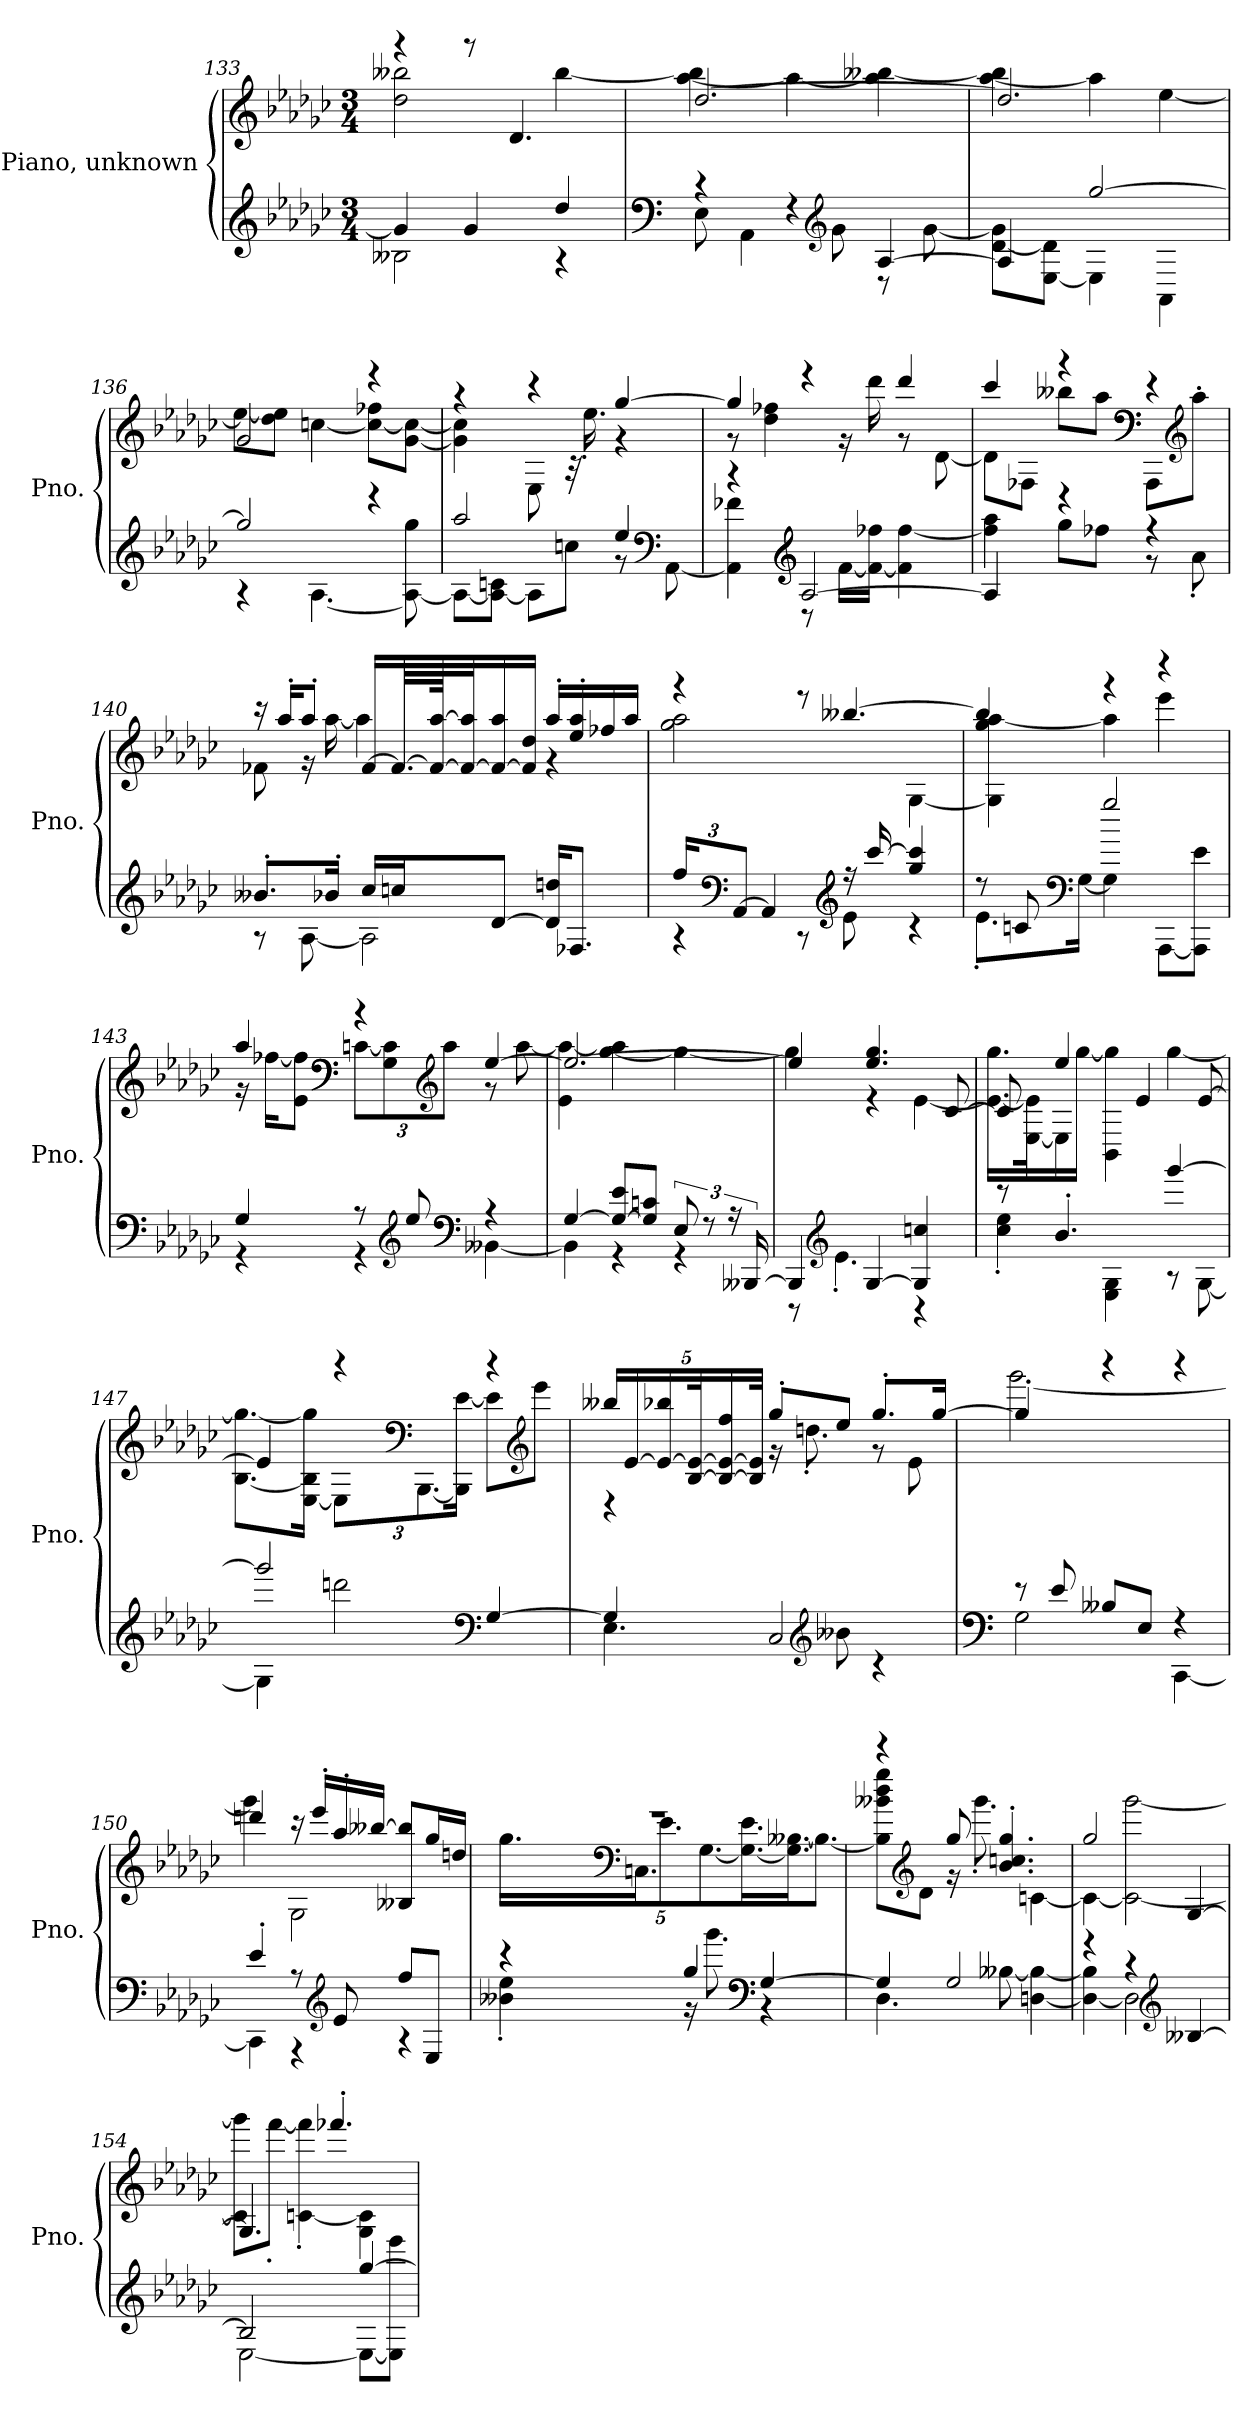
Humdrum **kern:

**kern	**kern
*part1	*part1
*staff2	*staff1
*I"Piano, unknown	*
*I'Pno.	*
*clefG2	*clefG2
*k[b-e-a-d-g-c-]	*k[b-e-a-d-g-c-]
*M3/4	*M3/4
=133	=133
*^	*^
4g-/]	2B--X\	4r	2dd-\ 2bb--X\
4g-/	.	8r	.
.	.	4.d-/	.
4dd-/	4r	.	[4bb--\
=134	=134	=134	=134
*clefF4	*	*	*
4r	8E-\	[2.dd-/	[4aa-\ 4bb--\]
.	4AA-\	.	.
4r	.	.	4aa-\_
*clefG2	*	*	*
.	8g-\	.	.
[4A-/	8r	.	4aa-\] [4bb--X\
.	[8g-\	.	.
!!LO:LB:g=z	!!
=135	=135	=135	=135
4A-/]	[8d-\ 8g-\]L	2.dd-/]	[4aa-\ 4bb--\]
.	[8E-\ 8d-\]J	.	.
[2gg-/	4E-\]	.	4aa-\]
.	4AA-\	.	[4ee-\
=136	=136	=136	=136
2gg-/]	4r	2g-/	8ee-\L_
.	.	.	8dd-\ 8ee-\]J
.	[4.A-\	.	[4ccn\
4r	.	4r	8cc\_ 8ff-X\L
.	8A-\_ 8gg-\	.	[8g-\ 8cc\_J
=137	=137	=137	=137
2aa-/	8A-\L_	4r	4g-\] 4cc\]
.	8A-\_ 8cn\J	.	.
.	8A-\L]	4r	8E-\
.	8ccn\J	.	32r
.	.	.	16.ee-'\
4ee-/	8r	[4gg-/	4r
*clefF4	*	*	*
.	[8AA-\	.	.
=138	=138	=138	=138
4r	4AA-\] 4f-X\	4gg-/]	8r
.	.	.	4dd-\ 4ff-X\
*clefG2	*	*	*
[2A-/	8r	4r	.
.	[16f-\LL	.	16r
.	16f-\_ 16ff-X\JJ	.	16ddd-\
.	4f-\] [4ff-\	4ddd-/	8r
.	.	.	[8d-\
!!LO:LB:g=z	!!
=139	=139	=139	=139
4A-/]	4ff-\] 4aa-\	4ccc-/	8d-\L]
.	.	.	8F-X\J
4r	8gg-\L	4r	8bb--X\L
.	8ff-X\J	.	8aa-\J
*	*	*clefF4	*
4r	8r	4r	8AAA-\L
*	*	*clefG2	*
.	8a-'\	.	8aa-'\J
=140	=140	=140	=140
8.b--X'/L	8r	16r	8f-X\
.	.	16aa-'/KL	.
.	[8A-\	8aa-'/J	16r
16b-X'/Jk	.	.	[16aa-\
16cc-/LL	2A-\]	[16f-/LL	4aa-\]
16ccn/J	.	64.f-/LL_	.
.	.	128f-/_ [128aa-/JK	.
.	.	32f-/_ 32aa-/]J	.
[8d-/J	.	16f-/_ 16aa-/	.
.	.	16f-/] 16dd-/JJ	.
16d-/] 16ddn/KL	.	16aa-'/LL	4r
8.F-X/J	.	16ee-/' 16aa-/'	.
.	.	16ff-X/	.
.	.	16aa-/JJ	.
!!LO:LB:g=z	!!
=141	=141	=141	=141
*Xbrackettup	*	*	*
24ff/KL	4r	4r	2gg-\ 2aa-\
*clefF4	*	*	*
[12AA-/J	.	.	.
4AA-/]	.	.	.
.	8r	8r	.
*clefG2	*	*	*
16r	8e-\	[4.bb--X/	.
[16ccc-/	.	.	.
4gg-/ 4ccc-/]	4r	.	[4G-\
=142	=142	=142	=142
8r	8.e-'\L	4bb--/]	4G-\] 4gg-\ [4aa-\
8cn/	.	.	.
*clefF4	*	*	*
.	[16G-\Jk	.	.
2gg-/	4G-\]	4r	4aa-\]
.	[8AAA-\L	4r	4eee-\
.	8AAA-\] 8e-\J	.	.
!!LO:LB:g=z	!!
=143	=143	=143	=143
4G-/	4r	4aa-/	16r
.	.	.	[16ff-X\KL
.	.	.	8e-\ 8ff-\]J
*	*	*clefF4	*
*	*	*	*Xbrackettup
8r	4r	4r	[12cn\L
.	.	.	12G-\ 12c\]
*clefG2	*	*	*
8ee-/	.	.	.
*	*	*clefG2	*
.	.	.	12aa-\J
*clefF4	*	*	*
4r	[4BB--X\	[4ee-/	8r
.	.	.	[8aa-\
=144	=144	=144	=144
[4G-/	4BB--\]	2.ee-/_	4e-\ 4aa-\_
8G-/_ 8e-/L	4r	.	[4gg-\ 4aa-\]
8G-/] 8cn/J	.	.	.
*brackettup	*	*	*
12E-/	4r	.	4gg-\_
12r	.	.	.
24r	.	.	.
[24BBB--X/	.	.	.
=145	=145	=145	=145
4BBB--/]	8r	4ee-/]	4gg-\]
*clefG2	*	*	*
.	4.e-'\	.	.
[4G-/	.	4.ee-/ 4.gg-/	4r
4G-/] 4ccn/	4r	.	[4e-\
.	.	[8c-/	.
!!LO:PB:g=z	!!
=146	=146	=146	=146
8r	4cc-\' 4ee-\'	8c-/]	16.e-\_ 16.gg-\LL
.	.	.	[32E-\ 32e-\]K
4.b-'/	.	4ee-/	16E-\]
.	.	.	[16gg-\JJ
.	4E-\ 4G-\	.	4BB-\ 4gg-\]
.	.	4e-/	.
[4ggg-/	8r	.	[4gg-\
.	[8G-\	[8e-/	.
=147	=147	=147	=147
2ggg-/]	4G-\]	4e-/]	[8.B-\ 8.gg-\_L
.	.	.	[16E-\ 16B-\] 16gg-\]Jk
.	2dddn\	4r	12E-\L]
*	*	*clefF4	*
.	.	.	[12.BBB-\
.	.	.	24BBB-\] [24e-\Jk
*clefF4	*	*	*
[4G-/	.	4r	8e-\L]
*	*	*clefG2	*
.	.	.	8eee-\J
!!LO:LB:g=z	!!
=148	=148	=148	=148
4G-/]	4.E-\	20bb--X/LL	4r
.	.	[20e-/	.
.	.	20e-/_ 20bb-X/	.
.	.	[40B-/ 40e-/_K	.
.	.	20B-/_ 20e-/_ 20ff/	.
.	.	40B-/] 40e-/]JJk	.
2C-/	.	8gg-'/L	16r
.	.	.	8.ddn'\
*clefG2	*	*	*
.	8b--X\	8ee-/J	.
.	4r	8.gg-'/L	8r
.	.	.	8e-\
.	.	[16gg-/Jk	.
=149	=149	=149	=149
*clefF4	*	*	*
8r	2G-\	4gg-/]	[2.ggg-\
8e-/	.	.	.
8B--X/L	.	4r	.
8E-/J	.	.	.
4r	[4CC-\	4r	.
=150	=150	=150	=150
4e-'/	4CC-\]	4dddn/	4ggg-\]
8r	4r	16r	2G-\
.	.	16eee-'/LL	.
*clefG2	*	*	*
8e-/	.	16aa-'/	.
.	.	[16bb--X/JJ	.
8ff/L	4r	8B--X/ 8bb--/]L	.
8E-/J	.	16gg-/L	.
.	.	16ddn/JJ	.
!!LO:LB:g=z	!!
=151	=151	=151	=151
4r	4b--X\' 4ee-\'	2.r	20.gg-\LL
*	*	*clefF4	*
.	.	.	20.Cn\J
.	.	.	10.e-\
4gg-/	16r	.	.
.	.	.	[10.G-\
.	8.ggg-\	.	.
.	.	.	20.G-\_ 20.e-\L
*clefF4	*	*	*
[4G-/	4r	.	.
.	.	.	20.G-\] [20.B--X\J
.	.	.	10.B--\J_
=152	=152	=152	=152
4G-/]	4.D-\	4r	8B--\] 8b--X\ 8dd-\ 8gg-\L
*	*	*clefG2	*
.	.	.	8d-\J
2G-/	.	8gg-/	16r
.	.	.	8.ggg-'\
.	[8B--X\	4.b--/' 4.ccn/' 4.gg-/'	.
.	[4Dn\ 4B--\_	.	[4cn\
=153	=153	=153	=153
4r	4D\_ 4B--\]	2gg-/	4c\_
4r	2D\]	.	2c\_ [2ggg-\
*clefG2	*	*	*
[4B--X/	.	[4G-/	.
!!LO:LB:g=z	!!
=154	=154	=154	=154
2B--/]	[2E-\	4.G-/]	8c\] 8ggg-\]L
.	.	.	[8fff'\J
.	.	.	[4cn\' 4fff\]'
.	.	4.fff-X'/	.
[4gg-/	8E-\L_	.	4G-\ 4c\]
.	8E-\] 8eee-\J	.	.
*v	*v	*	*
*	*v	*v
=	=
*-	*-
